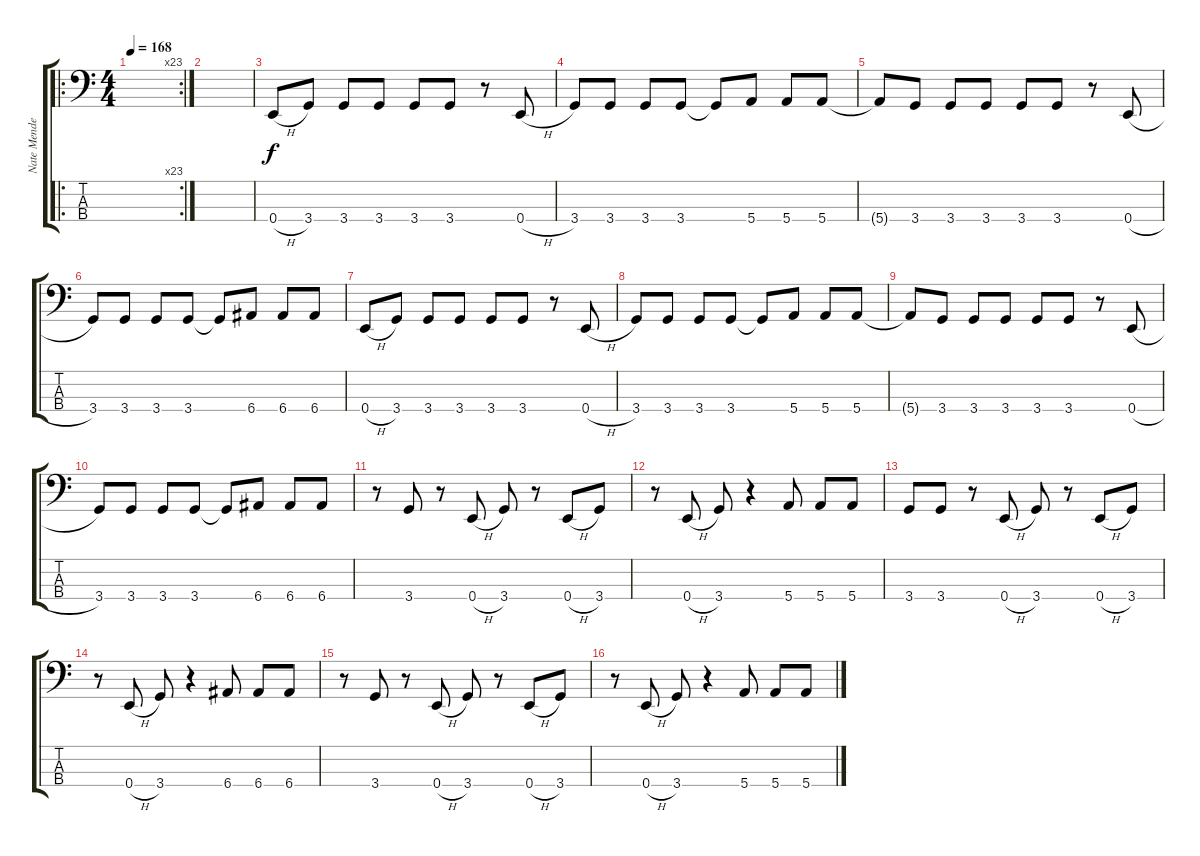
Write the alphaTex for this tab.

\track ("Nate Mendell" "Nate Mende") {instrument electricbassfinger}
\staff {score tabs}
\tuning (G2 D2 A1 E1) {hide}
\ro
\rc 23
\ts (4 4)
\tempo 168
\clef f4
\ks c
|
|
0.4{h}.8 3.4.8 3.4.8 3.4.8 3.4.8 3.4.8 r.8 0.4{h}.8 |
3.4.8 3.4.8 3.4.8 3.4.8 3.4{t}.8 5.4.8 5.4.8 5.4.8 |
5.4{t}.8 3.4.8 3.4.8 3.4.8 3.4.8 3.4.8 r.8 0.4{h}.8 |
3.4.8 3.4.8 3.4.8 3.4.8 3.4{t}.8 6.4.8 6.4.8 6.4.8 |
0.4{h}.8 3.4.8 3.4.8 3.4.8 3.4.8 3.4.8 r.8 0.4{h}.8 |
3.4.8 3.4.8 3.4.8 3.4.8 3.4{t}.8 5.4.8 5.4.8 5.4.8 |
5.4{t}.8 3.4.8 3.4.8 3.4.8 3.4.8 3.4.8 r.8 0.4{h}.8 |
3.4.8 3.4.8 3.4.8 3.4.8 3.4{t}.8 6.4.8 6.4.8 6.4.8 |
r.8 3.4.8 r.8 0.4{h}.8 3.4.8 r.8 0.4{h}.8 3.4.8 |
r.8 0.4{h}.8 3.4.8 r.4 5.4.8 5.4.8 5.4.8 |
3.4.8 3.4.8 r.8 0.4{h}.8 3.4.8 r.8 0.4{h}.8 3.4.8 |
r.8 0.4{h}.8 3.4.8 r.4 6.4.8 6.4.8 6.4.8 |
r.8 3.4.8 r.8 0.4{h}.8 3.4.8 r.8 0.4{h}.8 3.4.8 |
r.8 0.4{h}.8 3.4.8 r.4 5.4.8 5.4.8 5.4.8
